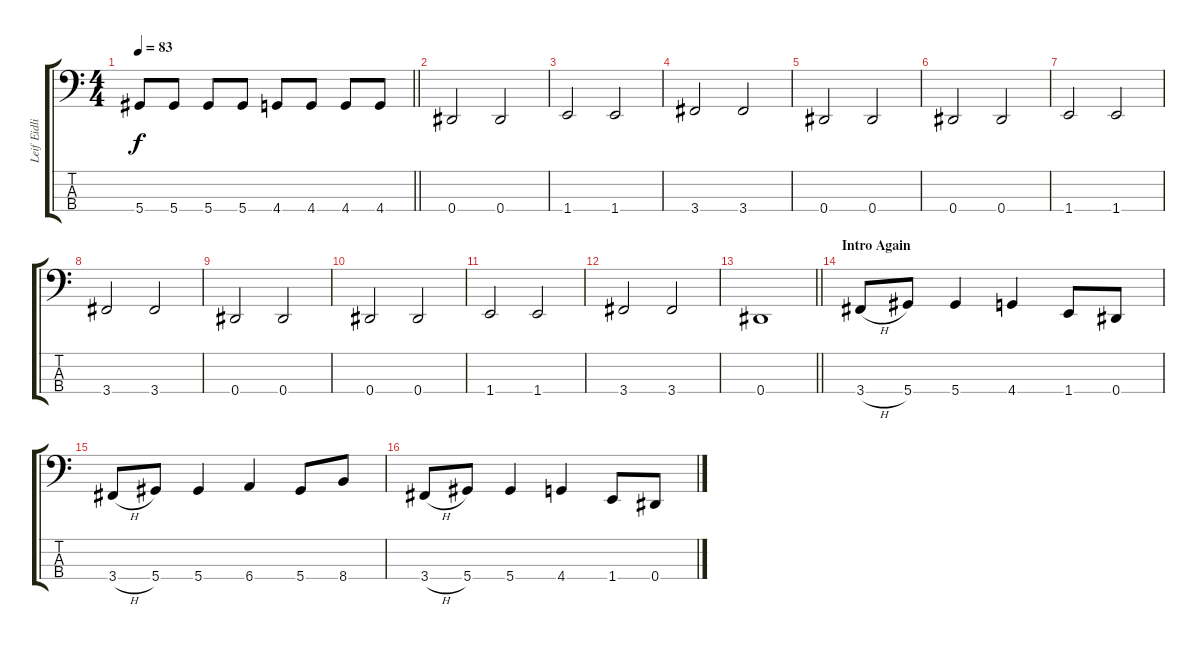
\track ("Leif Eidling" "Leif Eidli") {instrument electricbassfinger}
\staff {score tabs}
\tuning (Gb2 Db2 Ab1 Eb1) {hide}
\ts (4 4)
\tempo 83
\clef f4
\barLineRight lightlight
\ks c
5.4.8{dy f} 5.4.8 5.4.8 5.4.8 4.4.8 4.4.8 4.4.8 4.4.8 |
0.4.2 0.4.2 |
1.4.2 1.4.2 |
3.4.2 3.4.2 |
0.4.2 0.4.2 |
0.4.2 0.4.2 |
1.4.2 1.4.2 |
3.4.2 3.4.2 |
0.4.2 0.4.2 |
0.4.2 0.4.2 |
1.4.2 1.4.2 |
3.4.2 3.4.2 |
\barLineRight lightlight
0.4.1 |
\section ("" "Intro Again")
3.4{h}.8 5.4.8 5.4.4 4.4.4 1.4.8 0.4.8 |
3.4{h}.8 5.4.8 5.4.4 6.4.4 5.4.8 8.4.8 |
3.4{h}.8 5.4.8 5.4.4 4.4.4 1.4.8 0.4.8
